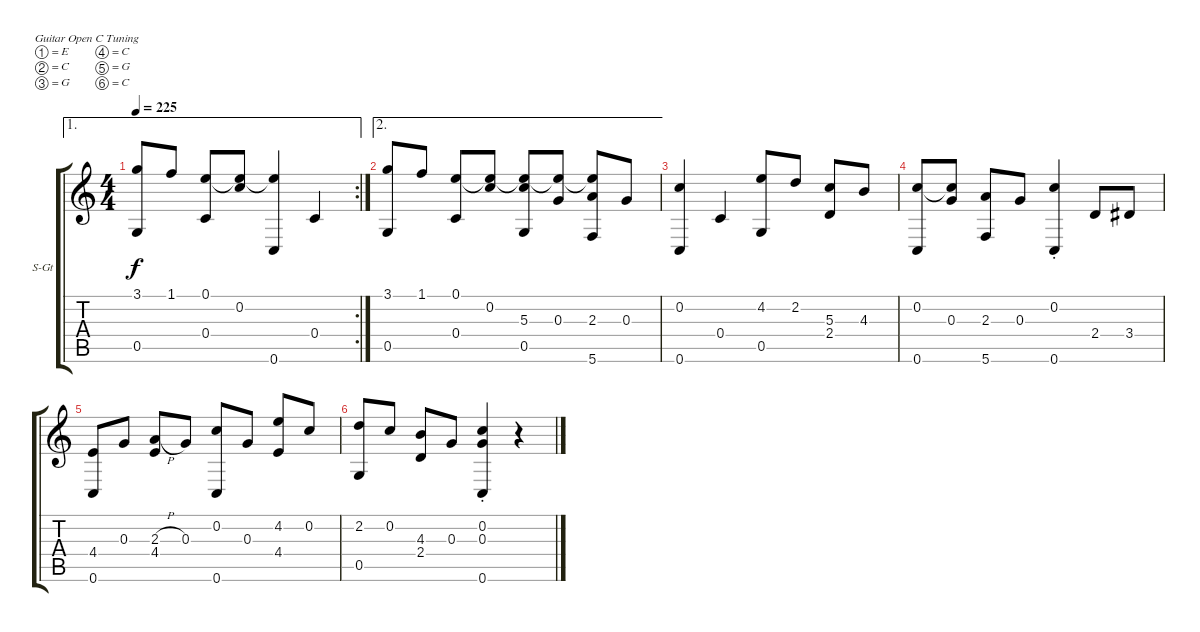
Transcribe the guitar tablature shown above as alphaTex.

\bracketExtendMode groupsimilarinstruments
\firstSystemTrackNameOrientation horizontal
\otherSystemsTrackNameOrientation horizontal
\track ("Òô¹ì 1" "S-Gt") {instrument acousticguitarsteel}
\staff {score tabs}
\tuning (E4 C4 G3 C3 G2 C2)
\ae 1
\rc 2
\ts (4 4)
\tempo 225
\clef g2
\ks c
(3.1 0.5).8{dy f} 1.1.8 (0.1 0.4).8 (0.2 0.1{t}).8 (0.1{t} 0.6).4 0.4.4 |
\ae 2
(3.1 0.5).8 1.1.8 (0.1 0.4).8 (0.2 0.1{t}).8 (0.1{t} 5.3 0.5).8 (0.3 0.1{t}).8 (0.1{t} 2.3 5.6).8 0.3.8 |
(0.2 0.6).4 0.4.4 (4.2 0.5).8 2.2.8 (5.3 2.4).8 4.3.8 |
(0.2 0.6).8 (0.2{t} 0.3).8 (2.3 5.6).8 0.3.8 (0.2{st} 0.6{st}).4 2.4.8 3.4.8 |
(4.4 0.6).8 0.3.8 (2.3{h} 4.4).8 0.3.8 (0.2 0.6).8 0.3.8 (4.2 4.4).8 0.2.8 |
(2.2 0.5).8 0.2.8 (4.3 2.4).8 0.3.8 (0.2{st} 0.3{st} 0.6{st}).4 r.4
